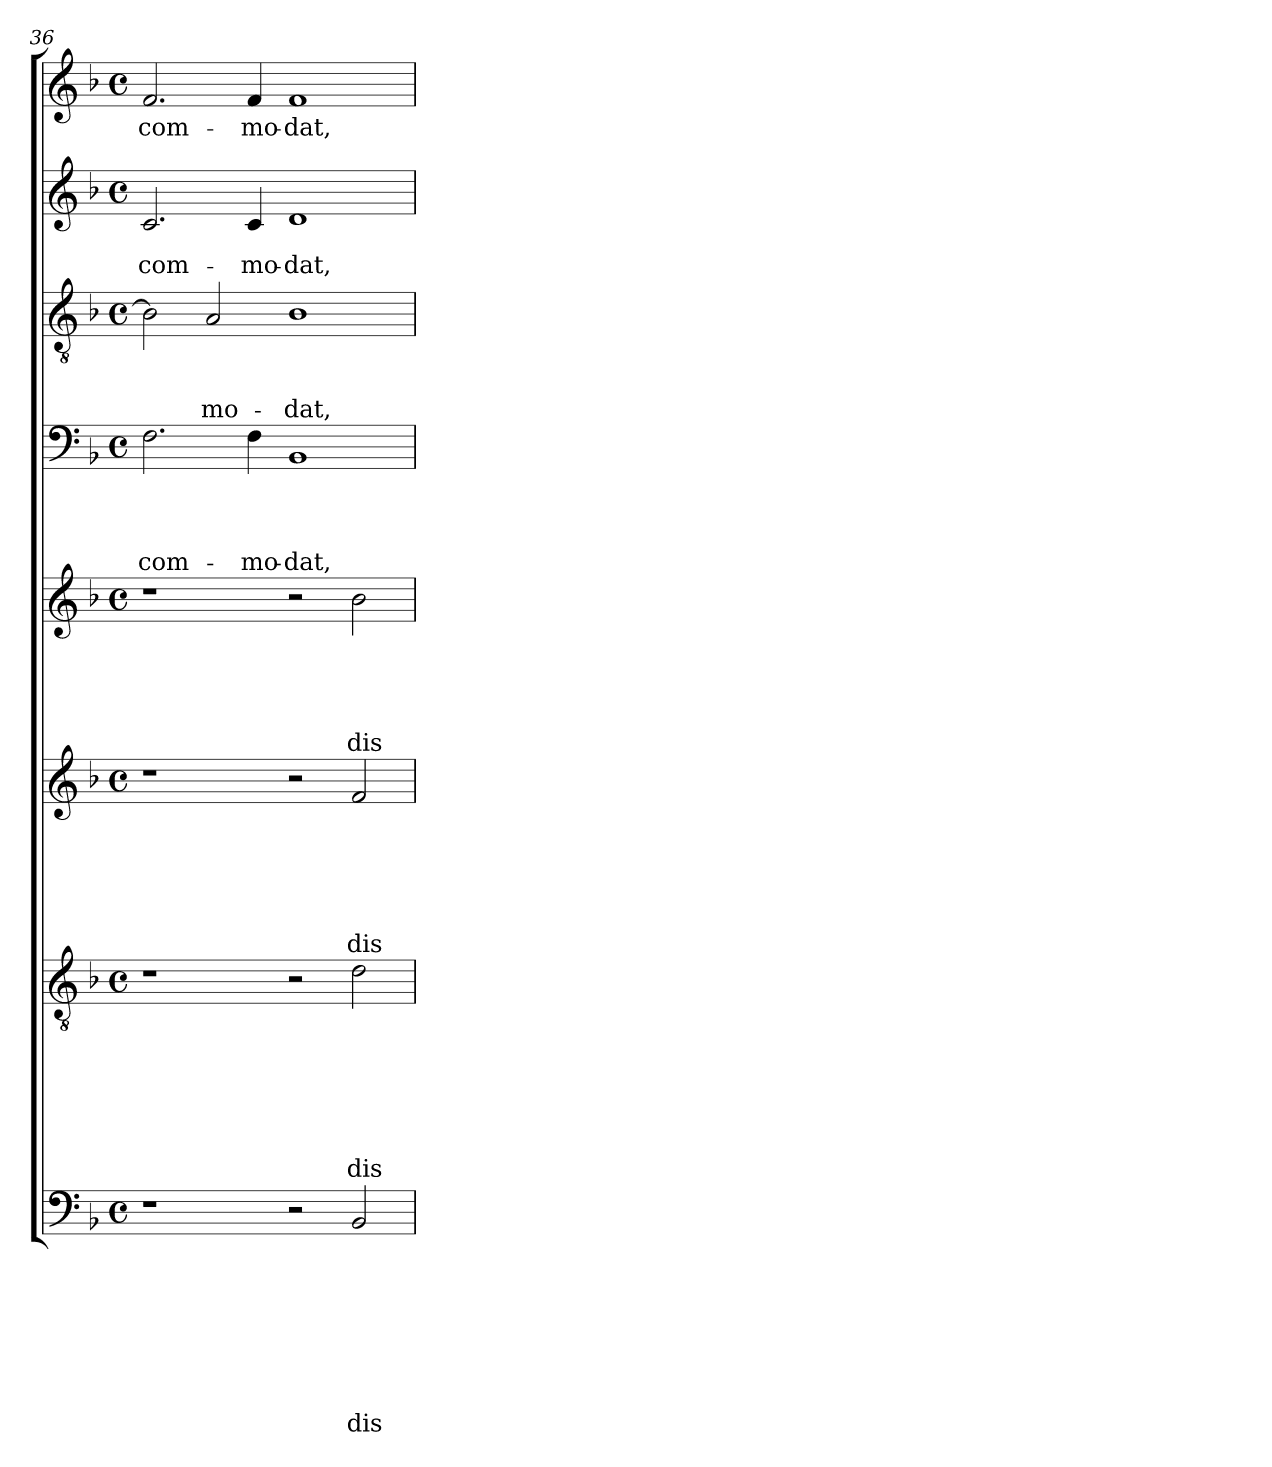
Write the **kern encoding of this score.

**kern	**text	**text	**text	**text	**text	**text	**text	**text	**kern	**text	**text	**text	**text	**text	**text	**text	**kern	**text	**text	**text	**text	**text	**text	**kern	**text	**text	**text	**text	**text	**kern	**text	**text	**text	**text	**kern	**text	**text	**text	**kern	**text	**text	**kern	**text
*part8	*part8	*part8	*part8	*part8	*part8	*part8	*part8	*part8	*part7	*part7	*part7	*part7	*part7	*part7	*part7	*part7	*part6	*part6	*part6	*part6	*part6	*part6	*part6	*part5	*part5	*part5	*part5	*part5	*part5	*part4	*part4	*part4	*part4	*part4	*part3	*part3	*part3	*part3	*part2	*part2	*part2	*part1	*part1
*staff8	*staff8	*staff8	*staff8	*staff8	*staff8	*staff8	*staff8	*staff8	*staff7	*staff7	*staff7	*staff7	*staff7	*staff7	*staff7	*staff7	*staff6	*staff6	*staff6	*staff6	*staff6	*staff6	*staff6	*staff5	*staff5	*staff5	*staff5	*staff5	*staff5	*staff4	*staff4	*staff4	*staff4	*staff4	*staff3	*staff3	*staff3	*staff3	*staff2	*staff2	*staff2	*staff1	*staff1
*clefF4	*	*	*	*	*	*	*	*	*clefGv2	*	*	*	*	*	*	*	*clefG2	*	*	*	*	*	*	*clefG2	*	*	*	*	*	*clefF4	*	*	*	*	*clefGv2	*	*	*	*clefG2	*	*	*clefG2	*
*k[b-]	*	*	*	*	*	*	*	*	*k[b-]	*	*	*	*	*	*	*	*k[b-]	*	*	*	*	*	*	*k[b-]	*	*	*	*	*	*k[b-]	*	*	*	*	*k[b-]	*	*	*	*k[b-]	*	*	*k[b-]	*
*F:	*	*	*	*	*	*	*	*	*F:	*	*	*	*	*	*	*	*F:	*	*	*	*	*	*	*F:	*	*	*	*	*	*F:	*	*	*	*	*F:	*	*	*	*F:	*	*	*F:	*
*M4/4	*	*	*	*	*	*	*	*	*M4/4	*	*	*	*	*	*	*	*M4/4	*	*	*	*	*	*	*M4/4	*	*	*	*	*	*M4/4	*	*	*	*	*M4/4	*	*	*	*M4/4	*	*	*M4/4	*
*met(c)	*	*	*	*	*	*	*	*	*met(c)	*	*	*	*	*	*	*	*met(c)	*	*	*	*	*	*	*met(c)	*	*	*	*	*	*met(c)	*	*	*	*	*met(c)	*	*	*	*met(c)	*	*	*met(c)	*
=36	=36	=36	=36	=36	=36	=36	=36	=36	=36	=36	=36	=36	=36	=36	=36	=36	=36	=36	=36	=36	=36	=36	=36	=36	=36	=36	=36	=36	=36	=36	=36	=36	=36	=36	=36	=36	=36	=36	=36	=36	=36	=36	=36
!	!	!	!	!	!	!	!	!	!	!	!	!	!	!	!	!	!	!	!	!	!	!	!	!	!	!	!	!	!	!	!	!	!	!LO:LY:b	!	!	!	!	!	!	!LO:LY:b	!	!LO:LY:b
1r	.	.	.	.	.	.	.	.	1r	.	.	.	.	.	.	.	1r	.	.	.	.	.	.	1r	.	.	.	.	.	2.F\	.	.	.	com-	2B-\]	.	.	.	2.c/	.	com-	2.f/	com-
!	!	!	!	!	!	!	!	!	!	!	!	!	!	!	!	!	!	!	!	!	!	!	!	!	!	!	!	!	!	!	!	!	!	!	!	!	!	!LO:LY:b	!	!	!	!	!
.	.	.	.	.	.	.	.	.	.	.	.	.	.	.	.	.	.	.	.	.	.	.	.	.	.	.	.	.	.	.	.	.	.	.	2A/	.	.	-mo-	.	.	.	.	.
!	!	!	!	!	!	!	!	!	!	!	!	!	!	!	!	!	!	!	!	!	!	!	!	!	!	!	!	!	!	!	!	!	!	!LO:LY:b	!	!	!	!	!	!	!LO:LY:b	!	!LO:LY:b
.	.	.	.	.	.	.	.	.	.	.	.	.	.	.	.	.	.	.	.	.	.	.	.	.	.	.	.	.	.	4F\	.	.	.	-mo-	.	.	.	.	4c/	.	-mo-	4f/	-mo-
!	!	!	!	!	!	!	!	!	!	!	!	!	!	!	!	!	!	!	!	!	!	!	!	!	!	!	!	!	!	!	!	!	!	!LO:LY:b	!	!	!	!LO:LY:b	!	!	!LO:LY:b	!	!LO:LY:b
2r	.	.	.	.	.	.	.	.	2r	.	.	.	.	.	.	.	2r	.	.	.	.	.	.	2r	.	.	.	.	.	1BB-	.	.	.	-dat,	1B-	.	.	-dat,	1d	.	-dat,	1f	-dat,
!	!	!	!	!	!	!	!	!LO:LY:b	!	!	!	!	!	!	!	!LO:LY:b	!	!	!	!	!	!	!LO:LY:b	!	!	!	!	!	!LO:LY:b	!	!	!	!	!	!	!	!	!	!	!	!	!	!
2BB-/	.	.	.	.	.	.	.	dis-	2d\	.	.	.	.	.	.	dis-	2f/	.	.	.	.	.	dis	2b-\	.	.	.	.	dis-	.	.	.	.	.	.	.	.	.	.	.	.	.	.
=	=	=	=	=	=	=	=	=	=	=	=	=	=	=	=	=	=	=	=	=	=	=	=	=	=	=	=	=	=	=	=	=	=	=	=	=	=	=	=	=	=	=	=
*-	*-	*-	*-	*-	*-	*-	*-	*-	*-	*-	*-	*-	*-	*-	*-	*-	*-	*-	*-	*-	*-	*-	*-	*-	*-	*-	*-	*-	*-	*-	*-	*-	*-	*-	*-	*-	*-	*-	*-	*-	*-	*-	*-
